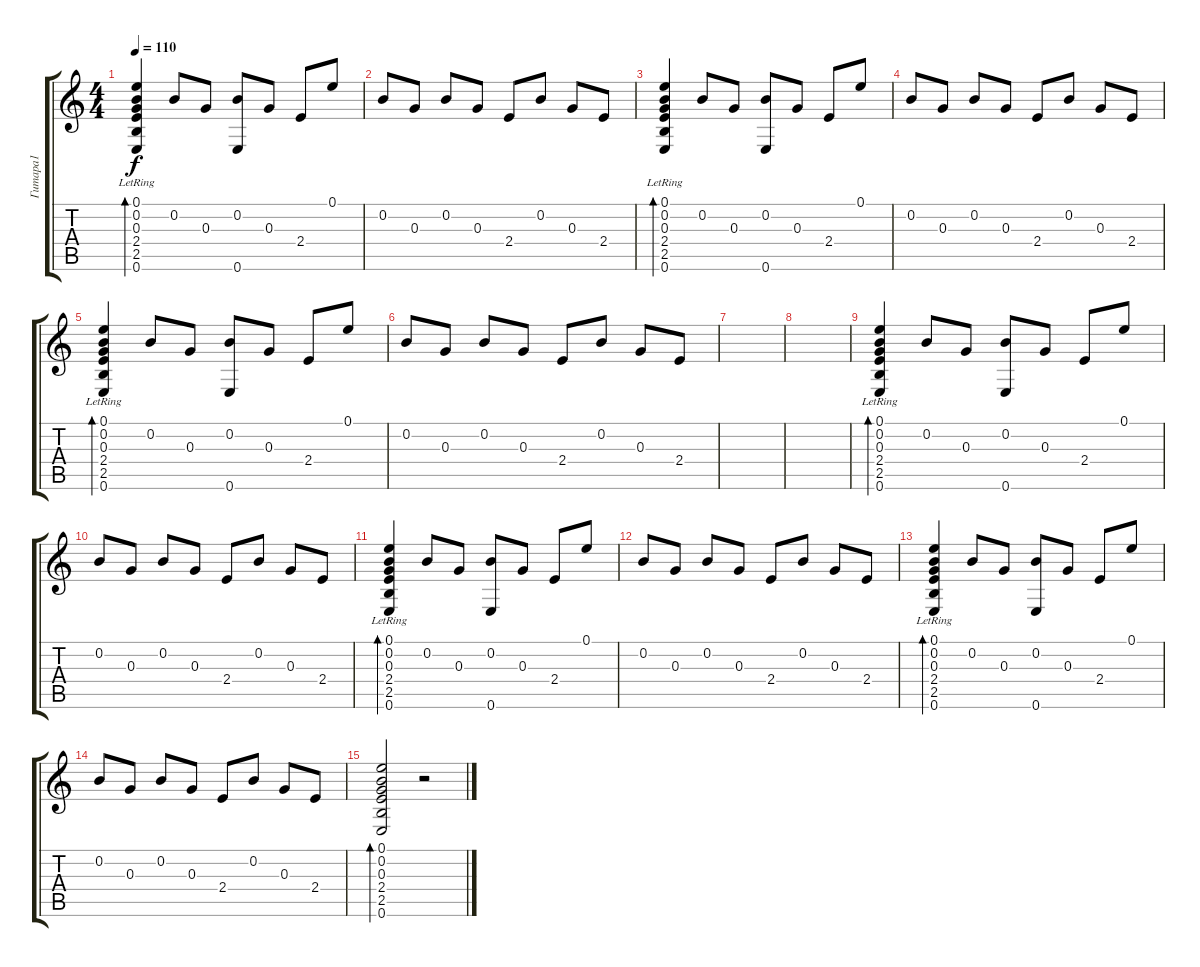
\track ("Гитара1" "Гитара1") {instrument acousticguitarnylon}
\staff {score tabs}
\tuning (E4 B3 G3 D3 A2 E2) {hide}
\ts (4 4)
\tempo 110
\clef g2
\ks c
(0.1{lr} 0.2 0.3{lr} 2.4{lr} 2.5 0.6{lr}).4{bd 60 dy f} 0.2.8 0.3.8 (0.2 0.6).8 0.3.8 2.4.8 0.1.8 |
0.2.8 0.3.8 0.2.8 0.3.8 2.4.8 0.2.8 0.3.8 2.4.8 |
(0.1{lr} 0.2 0.3{lr} 2.4{lr} 2.5 0.6{lr}).4{bd 60} 0.2.8 0.3.8 (0.2 0.6).8 0.3.8 2.4.8 0.1.8 |
0.2.8 0.3.8 0.2.8 0.3.8 2.4.8 0.2.8 0.3.8 2.4.8 |
(0.1{lr} 0.2 0.3{lr} 2.4{lr} 2.5 0.6{lr}).4{bd 60} 0.2.8 0.3.8 (0.2 0.6).8 0.3.8 2.4.8 0.1.8 |
0.2.8 0.3.8 0.2.8 0.3.8 2.4.8 0.2.8 0.3.8 2.4.8 |
|
|
(0.1{lr} 0.2 0.3{lr} 2.4{lr} 2.5 0.6{lr}).4{bd 60} 0.2.8 0.3.8 (0.2 0.6).8 0.3.8 2.4.8 0.1.8 |
0.2.8 0.3.8 0.2.8 0.3.8 2.4.8 0.2.8 0.3.8 2.4.8 |
(0.1{lr} 0.2 0.3{lr} 2.4{lr} 2.5 0.6{lr}).4{bd 60} 0.2.8 0.3.8 (0.2 0.6).8 0.3.8 2.4.8 0.1.8 |
0.2.8 0.3.8 0.2.8 0.3.8 2.4.8 0.2.8 0.3.8 2.4.8 |
(0.1{lr} 0.2 0.3{lr} 2.4{lr} 2.5 0.6{lr}).4{bd 60} 0.2.8 0.3.8 (0.2 0.6).8 0.3.8 2.4.8 0.1.8 |
0.2.8 0.3.8 0.2.8 0.3.8 2.4.8 0.2.8 0.3.8 2.4.8 |
(0.1 0.2 0.3 2.4 2.5 0.6).2{bd 240} r.2
